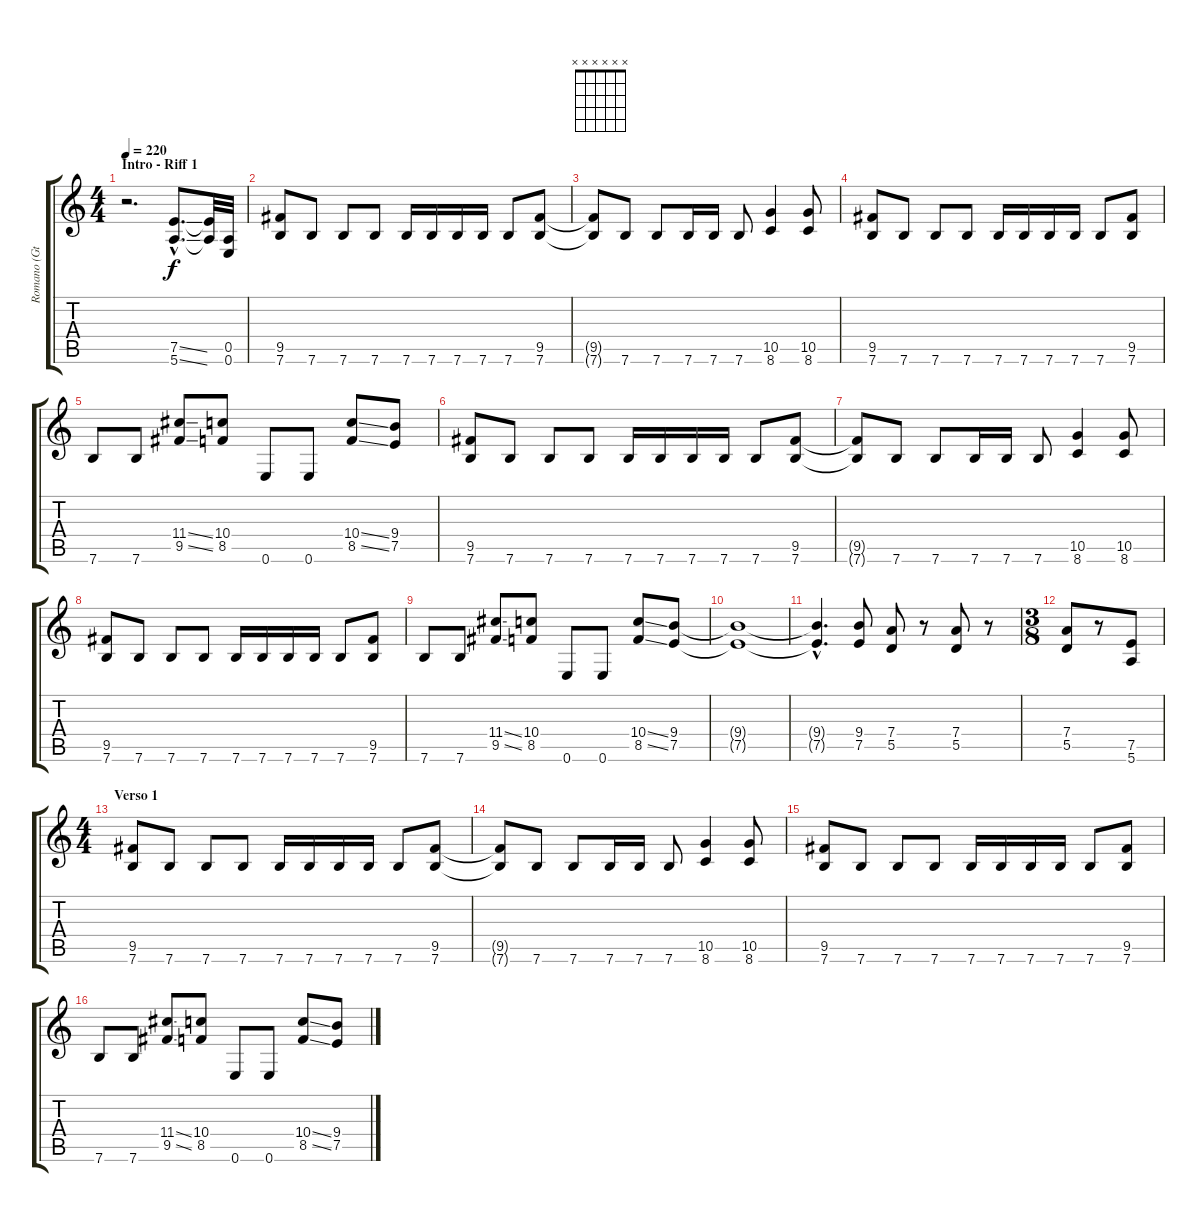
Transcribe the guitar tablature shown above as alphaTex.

\track ("Romano (Gtr 1)" "Romano (Gt") {instrument distortionguitar}
\staff {score tabs}
\tuning (E4 B3 G3 D3 A2 E2) {hide}
\chord ("" x x x x x x) {firstfret 0}
\ts (4 4)
\section ("" "Intro - Riff 1")
\tempo 220
\clef g2
\ks c
r.2{d ch "" dy f instrument distortionguitar} (7.5{ss hac} 5.6{ss hac}).8{d} (7.5{t} 5.6{t}).32 (0.5 0.6).32 |
(9.5 7.6).8 7.6.8 7.6.8 7.6.8 7.6.16 7.6.16 7.6.16 7.6.16 7.6.8 (9.5 7.6).8 |
(9.5{t} 7.6{t}).8 7.6.8 7.6.8 7.6.16 7.6.16 7.6.8 (10.5 8.6).4 (10.5 8.6).8 |
(9.5 7.6).8 7.6.8 7.6.8 7.6.8 7.6.16 7.6.16 7.6.16 7.6.16 7.6.8 (9.5 7.6).8 |
7.6.8 7.6.8 (11.4{ss} 9.5{ss}).8 (10.4 8.5).8 0.6.8 0.6.8 (10.4{ss} 8.5{ss}).8 (9.4 7.5).8 |
(9.5 7.6).8 7.6.8 7.6.8 7.6.8 7.6.16 7.6.16 7.6.16 7.6.16 7.6.8 (9.5 7.6).8 |
(9.5{t} 7.6{t}).8 7.6.8 7.6.8 7.6.16 7.6.16 7.6.8 (10.5 8.6).4 (10.5 8.6).8 |
(9.5 7.6).8 7.6.8 7.6.8 7.6.8 7.6.16 7.6.16 7.6.16 7.6.16 7.6.8 (9.5 7.6).8 |
7.6.8 7.6.8 (11.4{ss} 9.5{ss}).8 (10.4 8.5).8 0.6.8 0.6.8 (10.4{ss} 8.5{ss}).8 (9.4 7.5).8 |
(9.4{t} 7.5{t}).1 |
(9.4{hac t} 7.5{hac t}).4{d} (9.4 7.5).8 (7.4 5.5).8 r.8 (7.4 5.5).8 r.8 |
\ts (3 8)
(7.4 5.5).8 r.8 (7.5 5.6).8 |
\ts (4 4)
\section ("" "Verso 1")
(9.5 7.6).8 7.6.8 7.6.8 7.6.8 7.6.16 7.6.16 7.6.16 7.6.16 7.6.8 (9.5 7.6).8 |
(9.5{t} 7.6{t}).8 7.6.8 7.6.8 7.6.16 7.6.16 7.6.8 (10.5 8.6).4 (10.5 8.6).8 |
(9.5 7.6).8 7.6.8 7.6.8 7.6.8 7.6.16 7.6.16 7.6.16 7.6.16 7.6.8 (9.5 7.6).8 |
7.6.8 7.6.8 (11.4{ss} 9.5{ss}).8 (10.4 8.5).8 0.6.8 0.6.8 (10.4{ss} 8.5{ss}).8 (9.4 7.5).8
